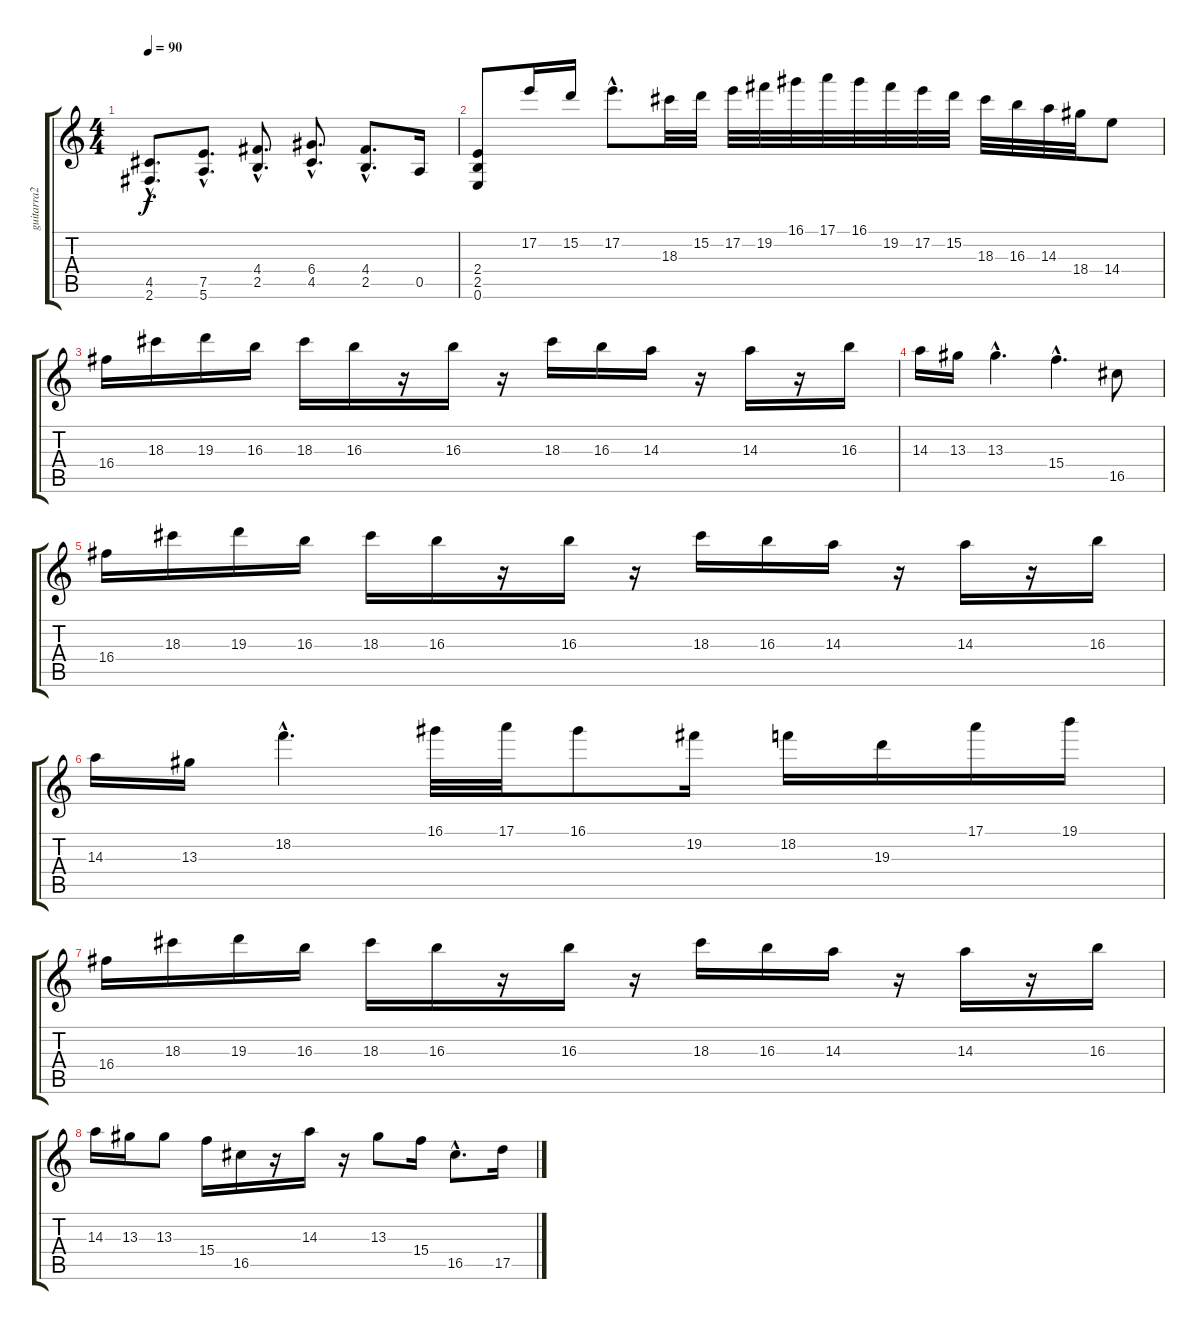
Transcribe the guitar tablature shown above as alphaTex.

\track ("guitarra2" "guitarra2") {instrument distortionguitar}
\staff {score tabs}
\tuning (E4 B3 G3 D3 A2 E2) {hide}
\ts (4 4)
\tempo 90
\clef g2
\ks c
(4.5{hac} 2.6{hac}).8{d dy f} (7.5{hac} 5.6{hac}).8{d} (4.4{hac} 2.5{hac}).8{d} (6.4{hac} 4.5{hac}).8{d} (4.4{hac} 2.5{hac}).8{d} 0.5.16 |
(2.4 2.5 0.6).8 17.2.16 15.2.16 17.2{hac}.8{d} 18.3.32 15.2.32 17.2.32 19.2.32 16.1.32 17.1.32 16.1.32 19.2.32 17.2.32 15.2.32 18.3.32 16.3.32 14.3.32 18.4.32 14.4.8 |
16.4.16 18.3.16 19.3.16 16.3.16 18.3.16 16.3.16 r.16 16.3.16 r.16 18.3.16 16.3.16 14.3.16 r.16 14.3.16 r.16 16.3.16 |
14.3.16 13.3.16 13.3{hac}.4{d} 15.4{hac}.4{d} 16.5.8 |
16.4.16 18.3.16 19.3.16 16.3.16 18.3.16 16.3.16 r.16 16.3.16 r.16 18.3.16 16.3.16 14.3.16 r.16 14.3.16 r.16 16.3.16 |
14.3.16 13.3.16 18.2{hac}.4{d} 16.1.32 17.1.32 16.1.8 19.2.16 18.2.16 19.3.16 17.1.16 19.1.16 |
16.4.16 18.3.16 19.3.16 16.3.16 18.3.16 16.3.16 r.16 16.3.16 r.16 18.3.16 16.3.16 14.3.16 r.16 14.3.16 r.16 16.3.16 |
14.3.16 13.3.16 13.3.8 15.4.16 16.5.16 r.16 14.3.16 r.16 13.3.8 15.4.16 16.5{hac}.8{d} 17.5.16
